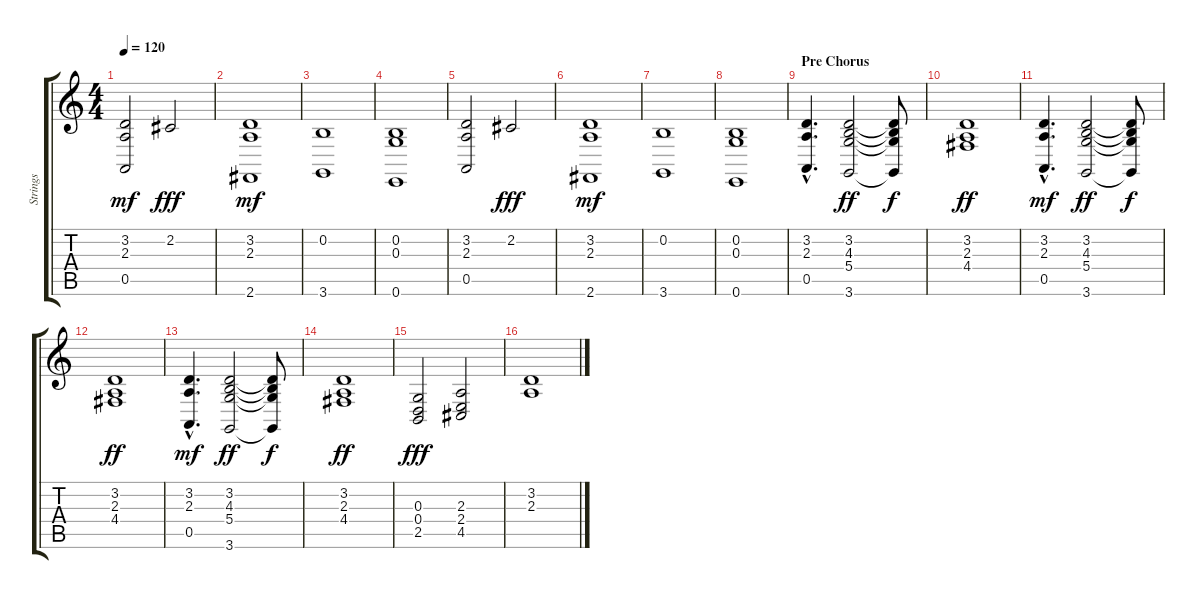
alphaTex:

\track ("Strings" "Strings") {instrument stringensemble2}
\staff {score tabs}
\tuning (E4 B3 G3 D3 A2 E2) {hide}
\ts (4 4)
\tempo 120
\clef g2
\ks c
(3.2 2.3 0.5).2{dy mf} 2.2.2{dy fff} |
(3.2 2.3 2.6).1{dy mf} |
(0.2 3.6).1 |
(0.2 0.3 0.6).1 |
(3.2 2.3 0.5).2 2.2.2{dy fff} |
(3.2 2.3 2.6).1{dy mf} |
(0.2 3.6).1 |
(0.2 0.3 0.6).1 |
\section ("" "Pre Chorus")
(3.2{hac} 2.3{hac} 0.5{hac}).4{d} (3.2 4.3 5.4 3.6).2{dy ff} (3.2{t} 4.3{t} 5.4{t} 3.6{t}).8{dy f} |
(3.2 2.3 4.4).1{dy ff} |
(3.2{hac} 2.3{hac} 0.5{hac}).4{d dy mf} (3.2 4.3 5.4 3.6).2{dy ff} (3.2{t} 4.3{t} 5.4{t} 3.6{t}).8{dy f} |
(3.2 2.3 4.4).1{dy ff} |
(3.2{hac} 2.3{hac} 0.5{hac}).4{d dy mf} (3.2 4.3 5.4 3.6).2{dy ff} (3.2{t} 4.3{t} 5.4{t} 3.6{t}).8{dy f} |
(3.2 2.3 4.4).1{dy ff} |
(0.3 0.4 2.5).2{dy fff} (2.3 2.4 4.5).2 |
(3.2 2.3).1
